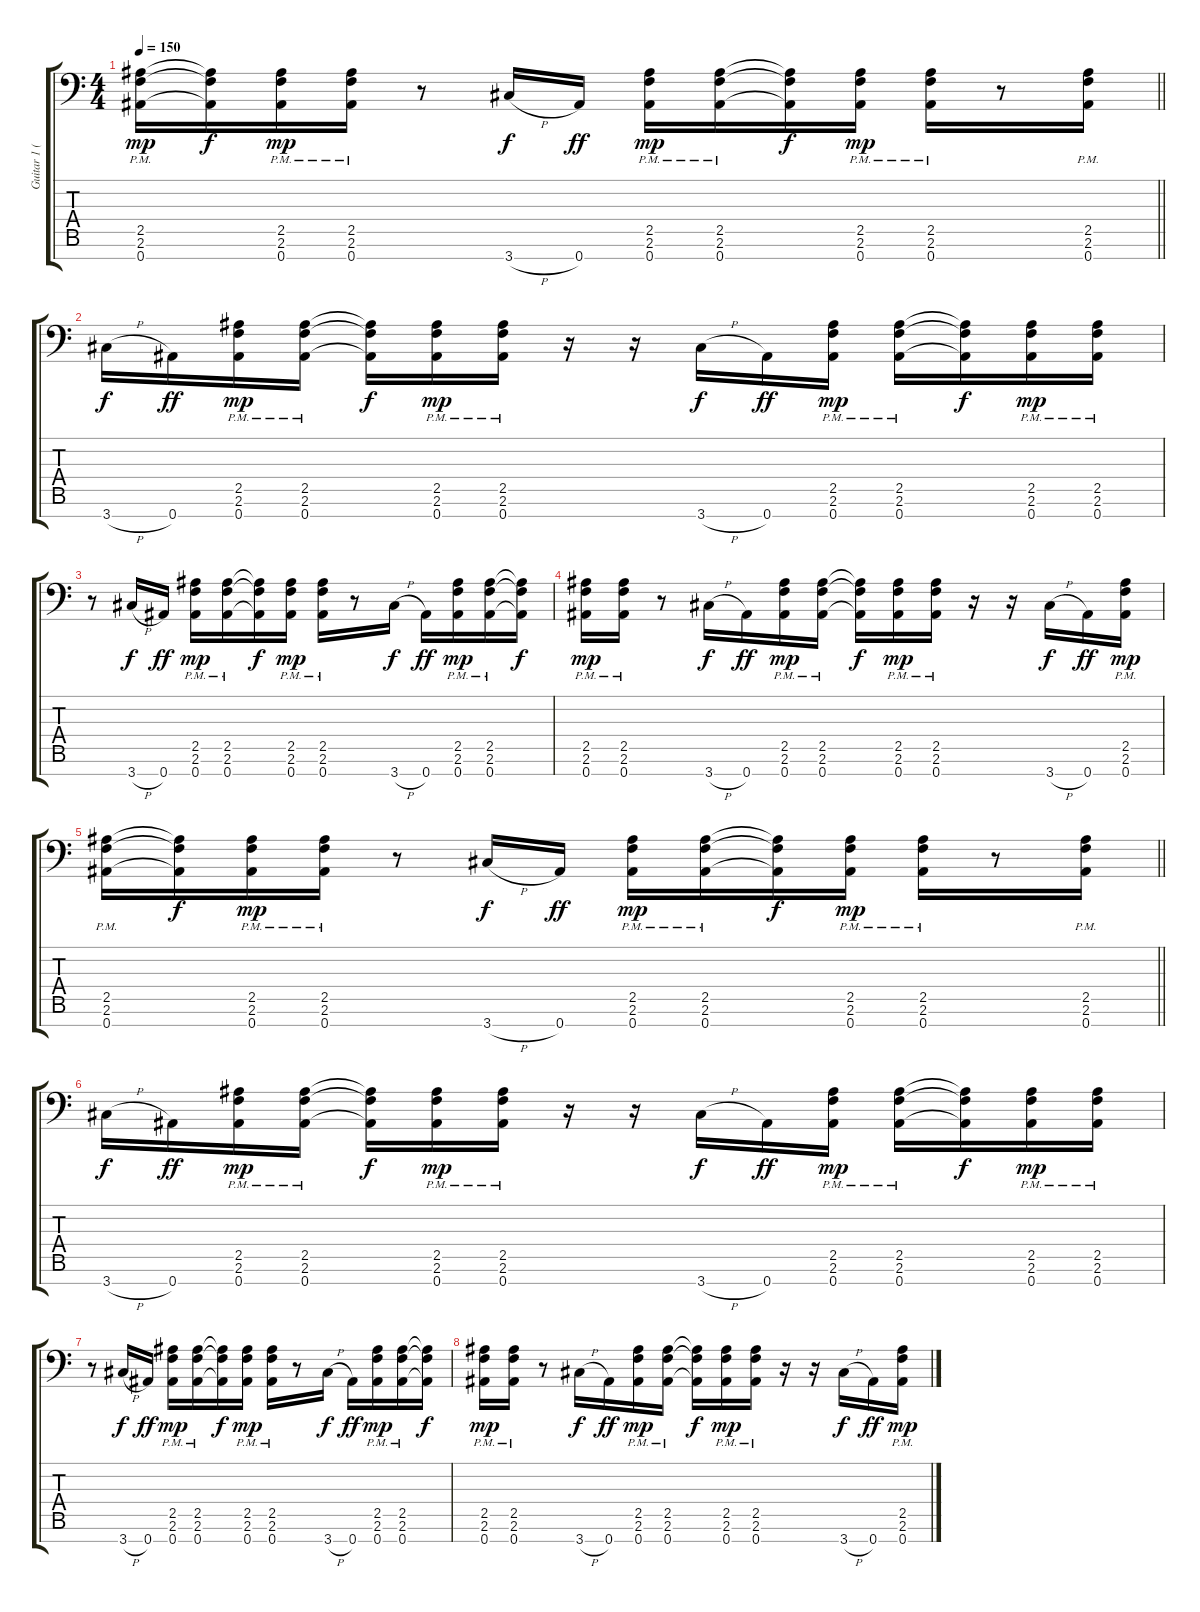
\track ("Guitar 1 (Fredrik Thordendal)" "Guitar 1 (") {instrument distortionguitar}
\staff {score tabs}
\tuning (Eb4 Bb3 Gb3 Db3 Ab2 Eb2 Bb1) {hide}
\ts (4 4)
\tempo 150
\clef f4
\barLineRight lightlight
\ks c
(2.5 2.6{pm} 0.7{pm}).16{dy mp} (2.5{t} 2.6{t} 0.7{t}).16{dy f} (2.5 2.6{pm} 0.7{pm}).16{dy mp} (2.5 2.6{pm} 0.7{pm}).16 r.8 3.7{h}.16{dy f} 0.7.16{dy ff} (2.5 2.6{pm} 0.7{pm}).16{dy mp} (2.5 2.6{pm} 0.7{pm}).16 (2.5{t} 2.6{t} 0.7{t}).16{dy f} (2.5 2.6{pm} 0.7{pm}).16{dy mp} (2.5 2.6{pm} 0.7{pm}).16 r.8 (2.5 2.6{pm} 0.7{pm}).16 |
3.7{h}.16{dy f volume 7} 0.7.16{dy ff} (2.5 2.6{pm} 0.7{pm}).16{dy mp} (2.5 2.6{pm} 0.7{pm}).16 (2.5{t} 2.6{t} 0.7{t}).16{dy f} (2.5 2.6{pm} 0.7{pm}).16{dy mp} (2.5 2.6{pm} 0.7{pm}).16 r.16 r.16 3.7{h}.16{dy f} 0.7.16{dy ff} (2.5 2.6{pm} 0.7{pm}).16{dy mp} (2.5 2.6{pm} 0.7{pm}).16 (2.5{t} 2.6{t} 0.7{t}).16{dy f} (2.5 2.6{pm} 0.7{pm}).16{dy mp} (2.5 2.6{pm} 0.7{pm}).16 |
r.8 3.7{h}.16{dy f} 0.7.16{dy ff} (2.5 2.6{pm} 0.7{pm}).16{dy mp} (2.5 2.6{pm} 0.7{pm}).16 (2.5{t} 2.6{t} 0.7{t}).16{dy f} (2.5 2.6{pm} 0.7{pm}).16{dy mp} (2.5 2.6{pm} 0.7{pm}).16 r.8 3.7{h}.16{dy f} 0.7.16{dy ff} (2.5 2.6{pm} 0.7{pm}).16{dy mp} (2.5 2.6{pm} 0.7{pm}).16 (2.5{t} 2.6{t} 0.7{t}).16{dy f} |
(2.5 2.6{pm} 0.7{pm}).16{dy mp} (2.5 2.6{pm} 0.7{pm}).16 r.8 3.7{h}.16{dy f} 0.7.16{dy ff} (2.5 2.6{pm} 0.7{pm}).16{dy mp} (2.5 2.6{pm} 0.7{pm}).16 (2.5{t} 2.6{t} 0.7{t}).16{dy f} (2.5 2.6{pm} 0.7{pm}).16{dy mp} (2.5 2.6{pm} 0.7{pm}).16 r.16 r.16 3.7{h}.16{dy f} 0.7.16{dy ff} (2.5 2.6{pm} 0.7{pm}).16{dy mp} |
\barLineRight lightlight
(2.5 2.6{pm} 0.7{pm}).16 (2.5{t} 2.6{t} 0.7{t}).16{dy f} (2.5 2.6{pm} 0.7{pm}).16{dy mp} (2.5 2.6{pm} 0.7{pm}).16 r.8 3.7{h}.16{dy f} 0.7.16{dy ff} (2.5 2.6{pm} 0.7{pm}).16{dy mp} (2.5 2.6{pm} 0.7{pm}).16 (2.5{t} 2.6{t} 0.7{t}).16{dy f} (2.5 2.6{pm} 0.7{pm}).16{dy mp} (2.5 2.6{pm} 0.7{pm}).16 r.8 (2.5 2.6{pm} 0.7{pm}).16 |
3.7{h}.16{dy f volume 0} 0.7.16{dy ff} (2.5 2.6{pm} 0.7{pm}).16{dy mp} (2.5 2.6{pm} 0.7{pm}).16 (2.5{t} 2.6{t} 0.7{t}).16{dy f} (2.5 2.6{pm} 0.7{pm}).16{dy mp} (2.5 2.6{pm} 0.7{pm}).16 r.16 r.16 3.7{h}.16{dy f} 0.7.16{dy ff} (2.5 2.6{pm} 0.7{pm}).16{dy mp} (2.5 2.6{pm} 0.7{pm}).16 (2.5{t} 2.6{t} 0.7{t}).16{dy f} (2.5 2.6{pm} 0.7{pm}).16{dy mp} (2.5 2.6{pm} 0.7{pm}).16 |
r.8 3.7{h}.16{dy f} 0.7.16{dy ff} (2.5 2.6{pm} 0.7{pm}).16{dy mp} (2.5 2.6{pm} 0.7{pm}).16 (2.5{t} 2.6{t} 0.7{t}).16{dy f} (2.5 2.6{pm} 0.7{pm}).16{dy mp} (2.5 2.6{pm} 0.7{pm}).16 r.8 3.7{h}.16{dy f} 0.7.16{dy ff} (2.5 2.6{pm} 0.7{pm}).16{dy mp} (2.5 2.6{pm} 0.7{pm}).16 (2.5{t} 2.6{t} 0.7{t}).16{dy f} |
(2.5 2.6{pm} 0.7{pm}).16{dy mp} (2.5 2.6{pm} 0.7{pm}).16 r.8 3.7{h}.16{dy f} 0.7.16{dy ff} (2.5 2.6{pm} 0.7{pm}).16{dy mp} (2.5 2.6{pm} 0.7{pm}).16 (2.5{t} 2.6{t} 0.7{t}).16{dy f} (2.5 2.6{pm} 0.7{pm}).16{dy mp} (2.5 2.6{pm} 0.7{pm}).16 r.16 r.16 3.7{h}.16{dy f} 0.7.16{dy ff} (2.5 2.6{pm} 0.7{pm}).16{dy mp}
